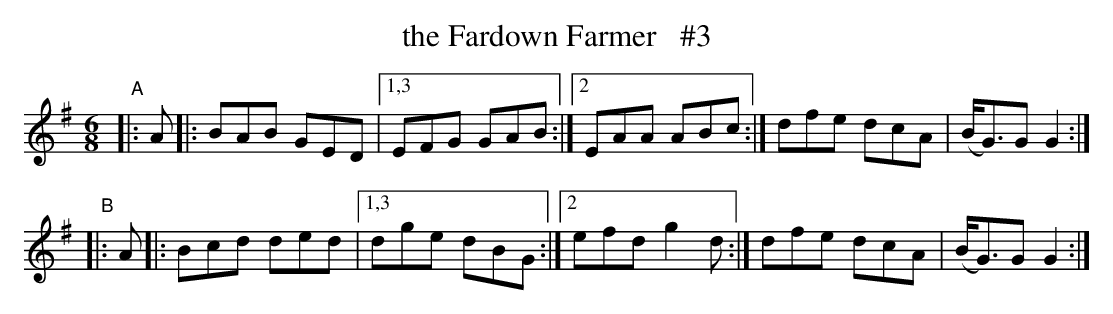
X:1
T: the Fardown Farmer   #3
M: 6/8
L: 1/8
K: G
"^A"|: A |: BAB GED |[1,3 EFG GAB :|[2 EAA ABc :| dfe dcA | (B<G)G G2 :|
"^B"|: A |: Bcd ded |[1,3 dge dBG :|[2 efd g2d :| dfe dcA | (B<G)G G2 :|
